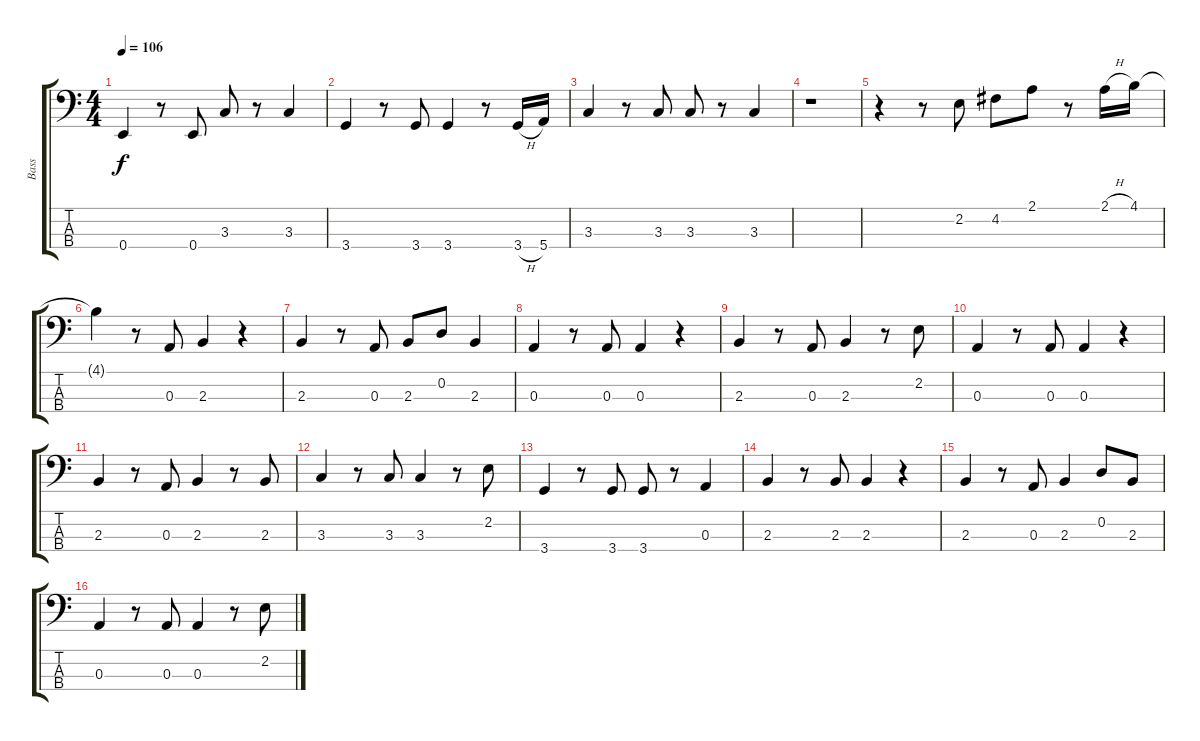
\track ("Bass" "Bass") {instrument electricbassfinger}
\staff {score tabs}
\tuning (G2 D2 A1 E1) {hide}
\ts (4 4)
\tempo 106
\clef f4
\ks c
0.4.4{dy f} r.8 0.4.8 3.3.8 r.8 3.3.4 |
3.4.4 r.8 3.4.8 3.4.4 r.8 3.4{h}.16 5.4.16 |
3.3.4 r.8 3.3.8 3.3.8 r.8 3.3.4 |
r.1 |
r.4 r.8 2.2.8 4.2.8 2.1.8 r.8 2.1{h}.16 4.1.16 |
4.1{t}.4 r.8 0.3.8 2.3.4 r.4 |
2.3.4 r.8 0.3.8 2.3.8 0.2.8 2.3.4 |
0.3.4 r.8 0.3.8 0.3.4 r.4 |
2.3.4 r.8 0.3.8 2.3.4 r.8 2.2.8 |
0.3.4 r.8 0.3.8 0.3.4 r.4 |
2.3.4 r.8 0.3.8 2.3.4 r.8 2.3.8 |
3.3.4 r.8 3.3.8 3.3.4 r.8 2.2.8 |
3.4.4 r.8 3.4.8 3.4.8 r.8 0.3.4 |
2.3.4 r.8 2.3.8 2.3.4 r.4 |
2.3.4 r.8 0.3.8 2.3.4 0.2.8 2.3.8 |
0.3.4 r.8 0.3.8 0.3.4 r.8 2.2.8
